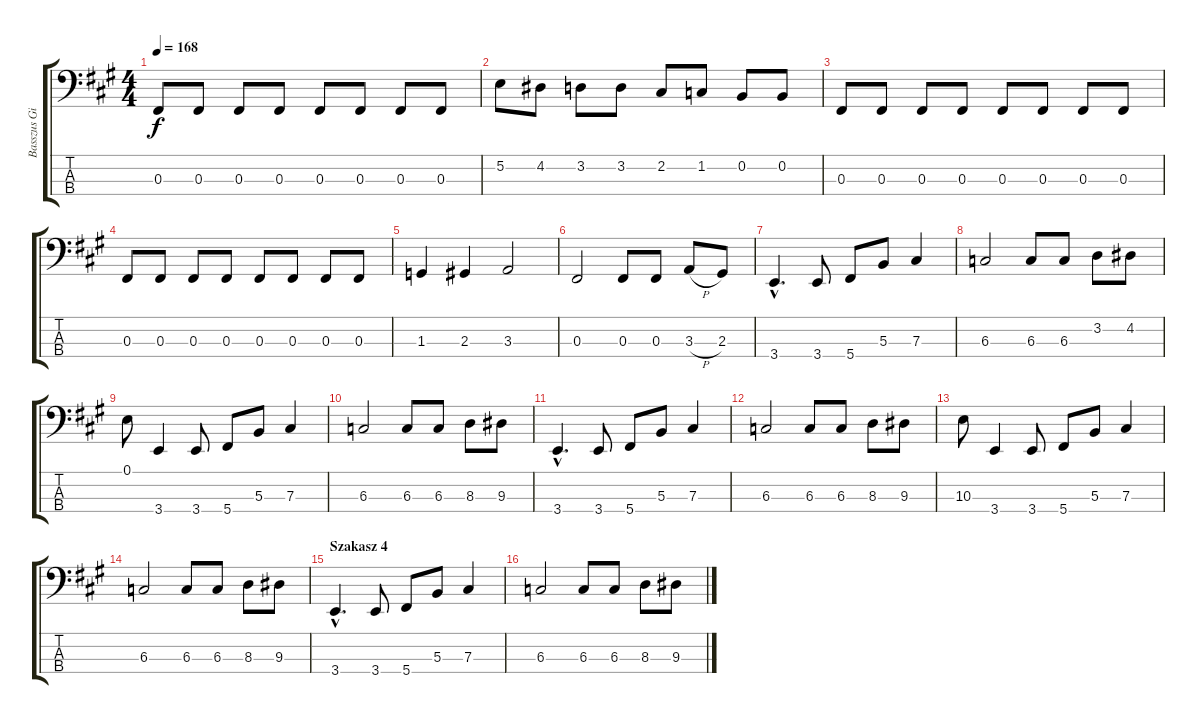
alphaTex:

\track ("Basszus Gitár" "Basszus Gi") {instrument electricbassfinger}
\staff {score tabs}
\tuning (E2 B1 Gb1 Db1) {hide}
\ts (4 4)
\tempo 168
\clef f4
\ks f#minor
0.3.8{dy f} 0.3.8 0.3.8 0.3.8 0.3.8 0.3.8 0.3.8 0.3.8 |
5.2.8 4.2.8 3.2.8 3.2.8 2.2.8 1.2.8 0.2.8 0.2.8 |
0.3.8 0.3.8 0.3.8 0.3.8 0.3.8 0.3.8 0.3.8 0.3.8 |
0.3.8 0.3.8 0.3.8 0.3.8 0.3.8 0.3.8 0.3.8 0.3.8 |
1.3.4 2.3.4 3.3.2 |
0.3.2 0.3.8 0.3.8 3.3{h}.8 2.3.8 |
3.4{hac}.4{d} 3.4.8 5.4.8 5.3.8 7.3.4 |
6.3.2 6.3.8 6.3.8 3.2.8 4.2.8 |
0.1.8 3.4.4 3.4.8 5.4.8 5.3.8 7.3.4 |
6.3.2 6.3.8 6.3.8 8.3.8 9.3.8 |
3.4{hac}.4{d} 3.4.8 5.4.8 5.3.8 7.3.4 |
6.3.2 6.3.8 6.3.8 8.3.8 9.3.8 |
10.3.8 3.4.4 3.4.8 5.4.8 5.3.8 7.3.4 |
6.3.2 6.3.8 6.3.8 8.3.8 9.3.8 |
\section ("" "Szakasz 4")
3.4{hac}.4{d} 3.4.8 5.4.8 5.3.8 7.3.4 |
6.3.2 6.3.8 6.3.8 8.3.8 9.3.8
